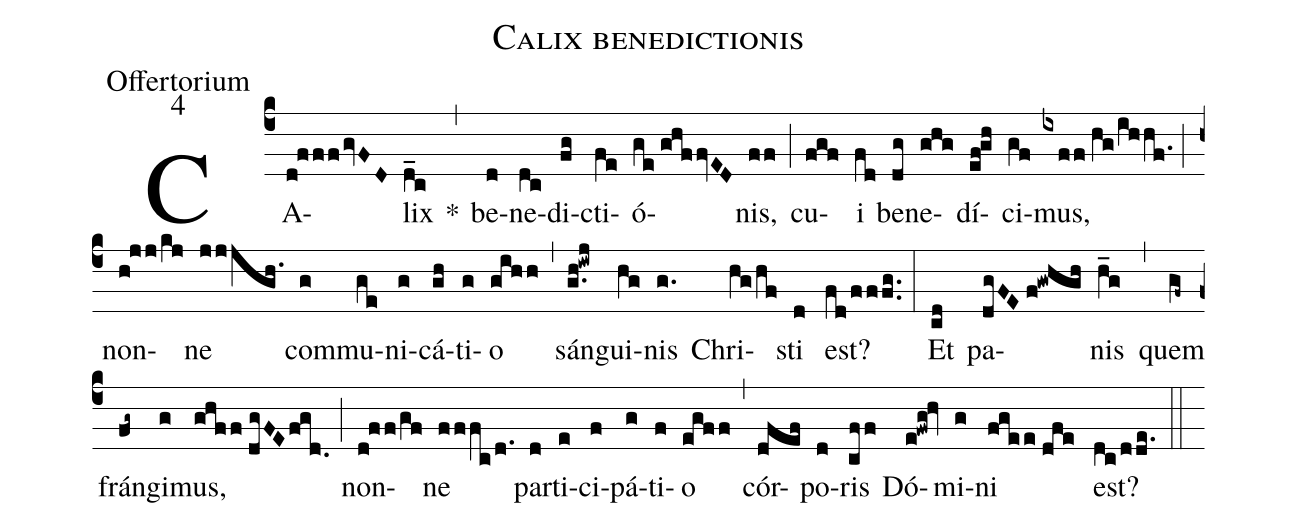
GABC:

name:Calix benedictionis;
office-part:Offertorium;
mode:4;
%%
(c4) CA(d!fffgvFD)lix(d_c) *(,)
be(d)ne(dc)di(fg)cti(fe)ó(ge//ghffvED)nis,(ff) (;)
cu(fgf)i(fd) be(dg)ne(ghg)dí(ef!gh)ci(gf)mus,(ixff//hg/ihhf.) (;)
non(h!jj/kj)ne(jjjgh.) com(g)mu(ge)ni(g)cá(gh)ti(g)o(gihh) (,)
sán(g.h!iwj)gui(hg)nis(g.) Chri(hg/hf)sti(d) est?(fd/fffg..) (:)
Et(cd) pa(dgFE//f!gwhgh)nis(h_g) (,)
quem(gf~) frán(fg~)gi(g)mus,(ghff//dgFEfgd.) (;)
non(d!ff/gf)ne(fffc/d.) par(d)ti(e)ci(f)pá(g)ti(f)o(egff) (,)
cór(dfef)po(d)ris(cff) Dó(e!fwg!hv)mi(g)ni(fgee//dfe) est?(dc/dde.) (::)
